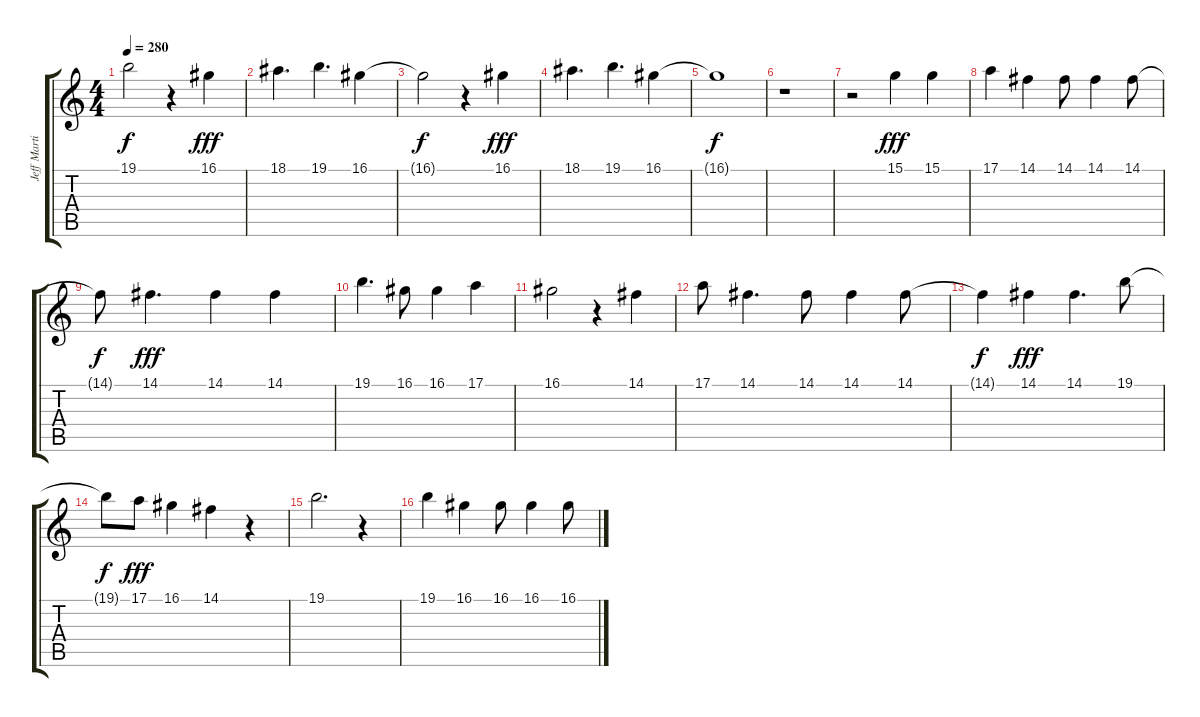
\track ("Jeff Martin (Vocals)" "Jeff Marti") {instrument synthvoice}
\staff {score tabs}
\tuning (E4 B3 G3 D3 A2 E2) {hide}
\ts (4 4)
\tempo 280
\clef g2
\ks c
19.1{t}.2{dy f} r.4 16.1.4{dy fff} |
18.1.4{d} 19.1.4{d} 16.1.4 |
16.1{t}.2{dy f} r.4 16.1.4{dy fff} |
18.1.4{d} 19.1.4{d} 16.1.4 |
16.1{t}.1{dy f} |
r.1 |
r.2 15.1.4{dy fff} 15.1.4 |
17.1.4 14.1.4 14.1.8 14.1.4 14.1.8 |
14.1{t}.8{dy f} 14.1.4{d dy fff} 14.1.4 14.1.4 |
19.1.4{d} 16.1.8 16.1.4 17.1.4 |
16.1.2 r.4 14.1.4 |
17.1.8 14.1.4{d} 14.1.8 14.1.4 14.1.8 |
14.1{t}.4{dy f} 14.1.4{dy fff} 14.1.4{d} 19.1.8 |
19.1{t}.8{dy f} 17.1.8{dy fff} 16.1.4 14.1.4 r.4 |
19.1.2{d} r.4 |
19.1.4 16.1.4 16.1.8 16.1.4 16.1.8
